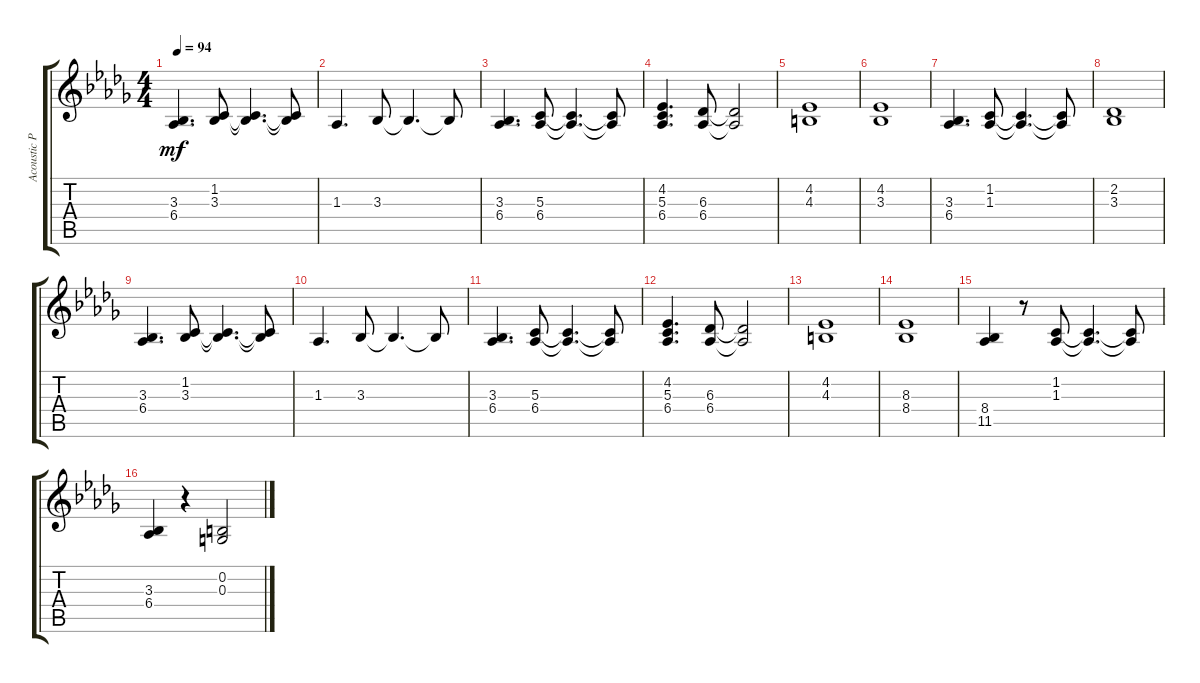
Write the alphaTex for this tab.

\track ("Acoustic Piano" "Acoustic P") {instrument acousticgrandpiano}
\staff {score tabs}
\tuning (E4 B3 G3 D3 A2 E2) {hide}
\ts (4 4)
\tempo 94
\clef g2
\ks bbminor
(3.3 6.4).4{d dy mf} (1.2 3.3).8 (1.2{t} 3.3{t}).4{d} (1.2{t} 3.3{t}).8 |
1.3.4{d} 3.3.8 3.3{t}.4{d} 3.3{t}.8 |
(3.3 6.4).4{d} (5.3 6.4).8 (5.3{t} 6.4{t}).4{d} (5.3{t} 6.4{t}).8 |
(4.2 5.3 6.4).4{d} (6.3 6.4).8 (6.3{t} 6.4{t}).2 |
(4.2 4.3).1 |
(4.2 3.3).1 |
(3.3 6.4).4{d} (1.2 1.3).8 (1.2{t} 1.3{t}).4{d} (1.2{t} 1.3{t}).8 |
(2.2 3.3).1 |
(3.3 6.4).4{d} (1.2 3.3).8 (1.2{t} 3.3{t}).4{d} (1.2{t} 3.3{t}).8 |
1.3.4{d} 3.3.8 3.3{t}.4{d} 3.3{t}.8 |
(3.3 6.4).4{d} (5.3 6.4).8 (5.3{t} 6.4{t}).4{d} (5.3{t} 6.4{t}).8 |
(4.2 5.3 6.4).4{d} (6.3 6.4).8 (6.3{t} 6.4{t}).2 |
(4.2 4.3).1 |
(8.3 8.4).1 |
(8.4 11.5).4 r.8 (1.2 1.3).8 (1.2{t} 1.3{t}).4{d} (1.2{t} 1.3{t}).8 |
(3.3 6.4).4 r.4 (0.2 0.3).2
